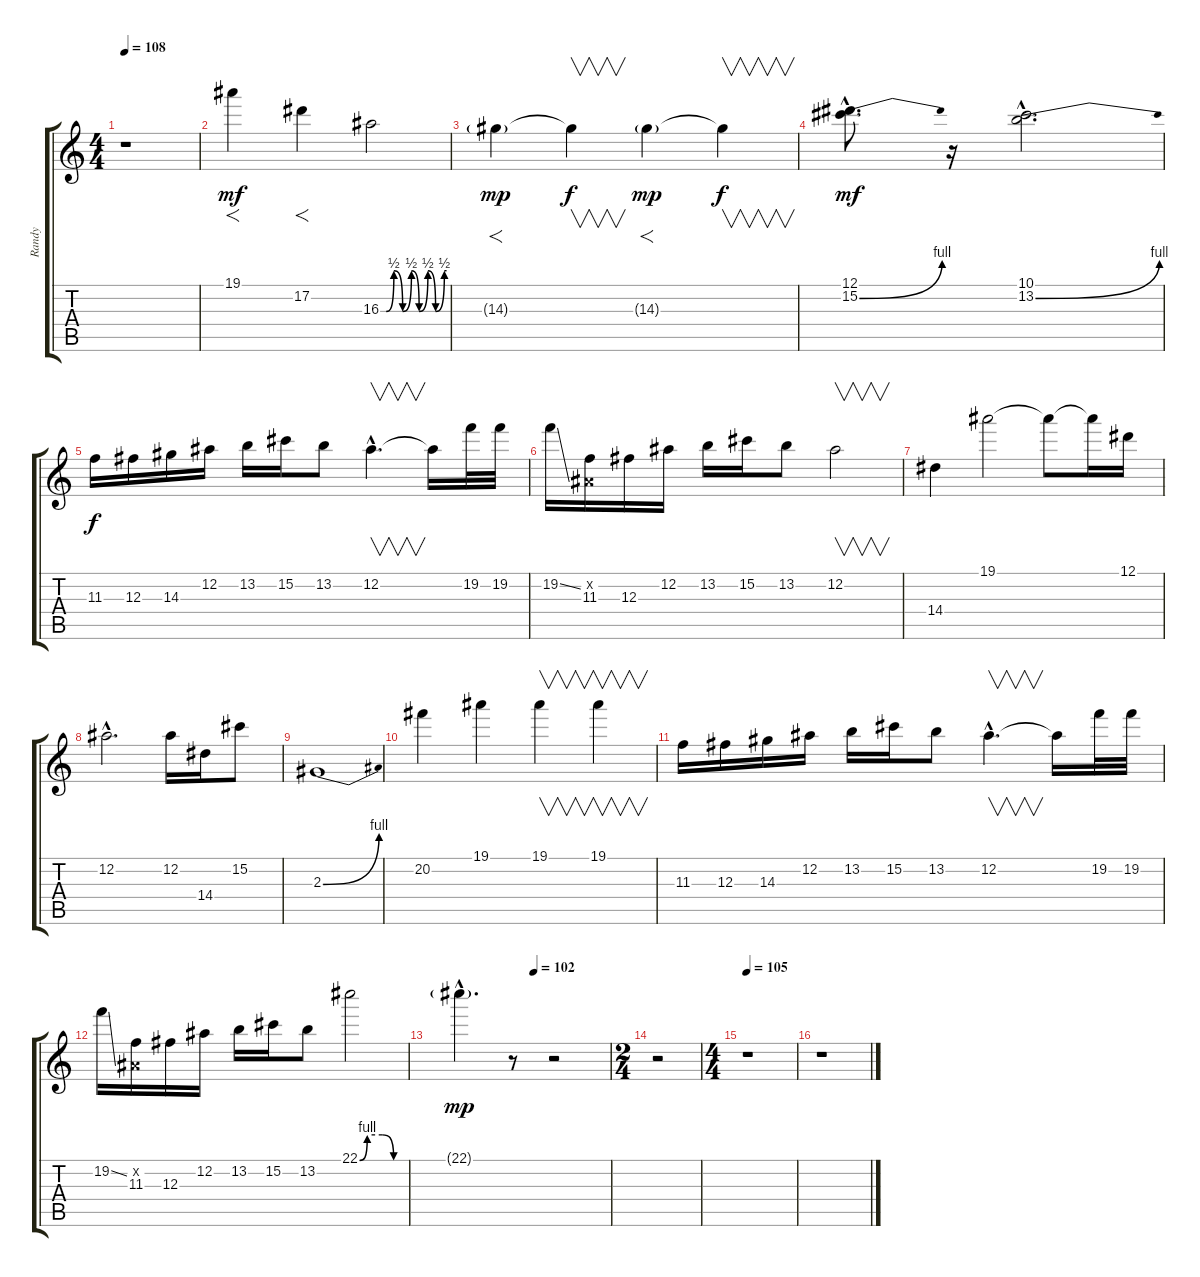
\track ("Randy" "Randy") {instrument distortionguitar}
\staff {score tabs}
\tuning (Eb4 Bb3 Gb3 Db3 Ab2 Eb2) {hide}
\ts (4 4)
\tempo 108
\clef g2
\ks c
r.1{dy mp} |
19.1.4{f dy mf} 17.2.4{f} 16.3{be (custom 0 0 5 0 12 2 20 0 28 2 35 0 43 2 50 0 58 2 60 2)}.2 |
14.3{g}.4{f dy mp} 14.3{t}.4{v dy f} 14.3{g}.4{f dy mp} 14.3{t}.4{v dy f} |
(12.1{hac} 15.2{be (bend 0 0 60 4) hac}).8{d dy mf} r.16 (10.1{hac} 13.2{be (bend 0 0 60 4) hac}).2{d} |
11.3.16{dy f} 12.3.16 14.3.16 12.2.16 13.2.16 15.2.16 13.2.8 12.2{hac}.4{v d} 12.2{t}.16 19.2.32 19.2.32 |
19.2{ss}.16 (0.2{x} 11.3).16 12.3.16 12.2.16 13.2.16 15.2.16 13.2.8 12.2.2{v} |
14.4.4 19.1.2 19.1{t}.8 19.1{t}.16 12.1.16 |
12.2{hac}.2{d} 12.2.16 14.4.16 15.2.8 |
2.3{be (bend 0 0 60 4)}.1 |
20.2.4 19.1.4 19.1.4{v} 19.1.4{v} |
11.3.16 12.3.16 14.3.16 12.2.16 13.2.16 15.2.16 13.2.8 12.2{hac}.4{v d} 12.2{t}.16 19.2.32 19.2.32 |
19.2{ss}.16 (0.2{x} 11.3).16 12.3.16 12.2.16 13.2.16 15.2.16 13.2.8 22.1{be (custom 0 0 10 4 30 4 45 0 60 0)}.2 |
\tempo (102 0.5)
22.1{g hac}.4{d dy mp} r.8 r.2 |
\ts (2 4)
r.2 |
\ts (4 4)
\tempo 105
r.1 |
r.1
